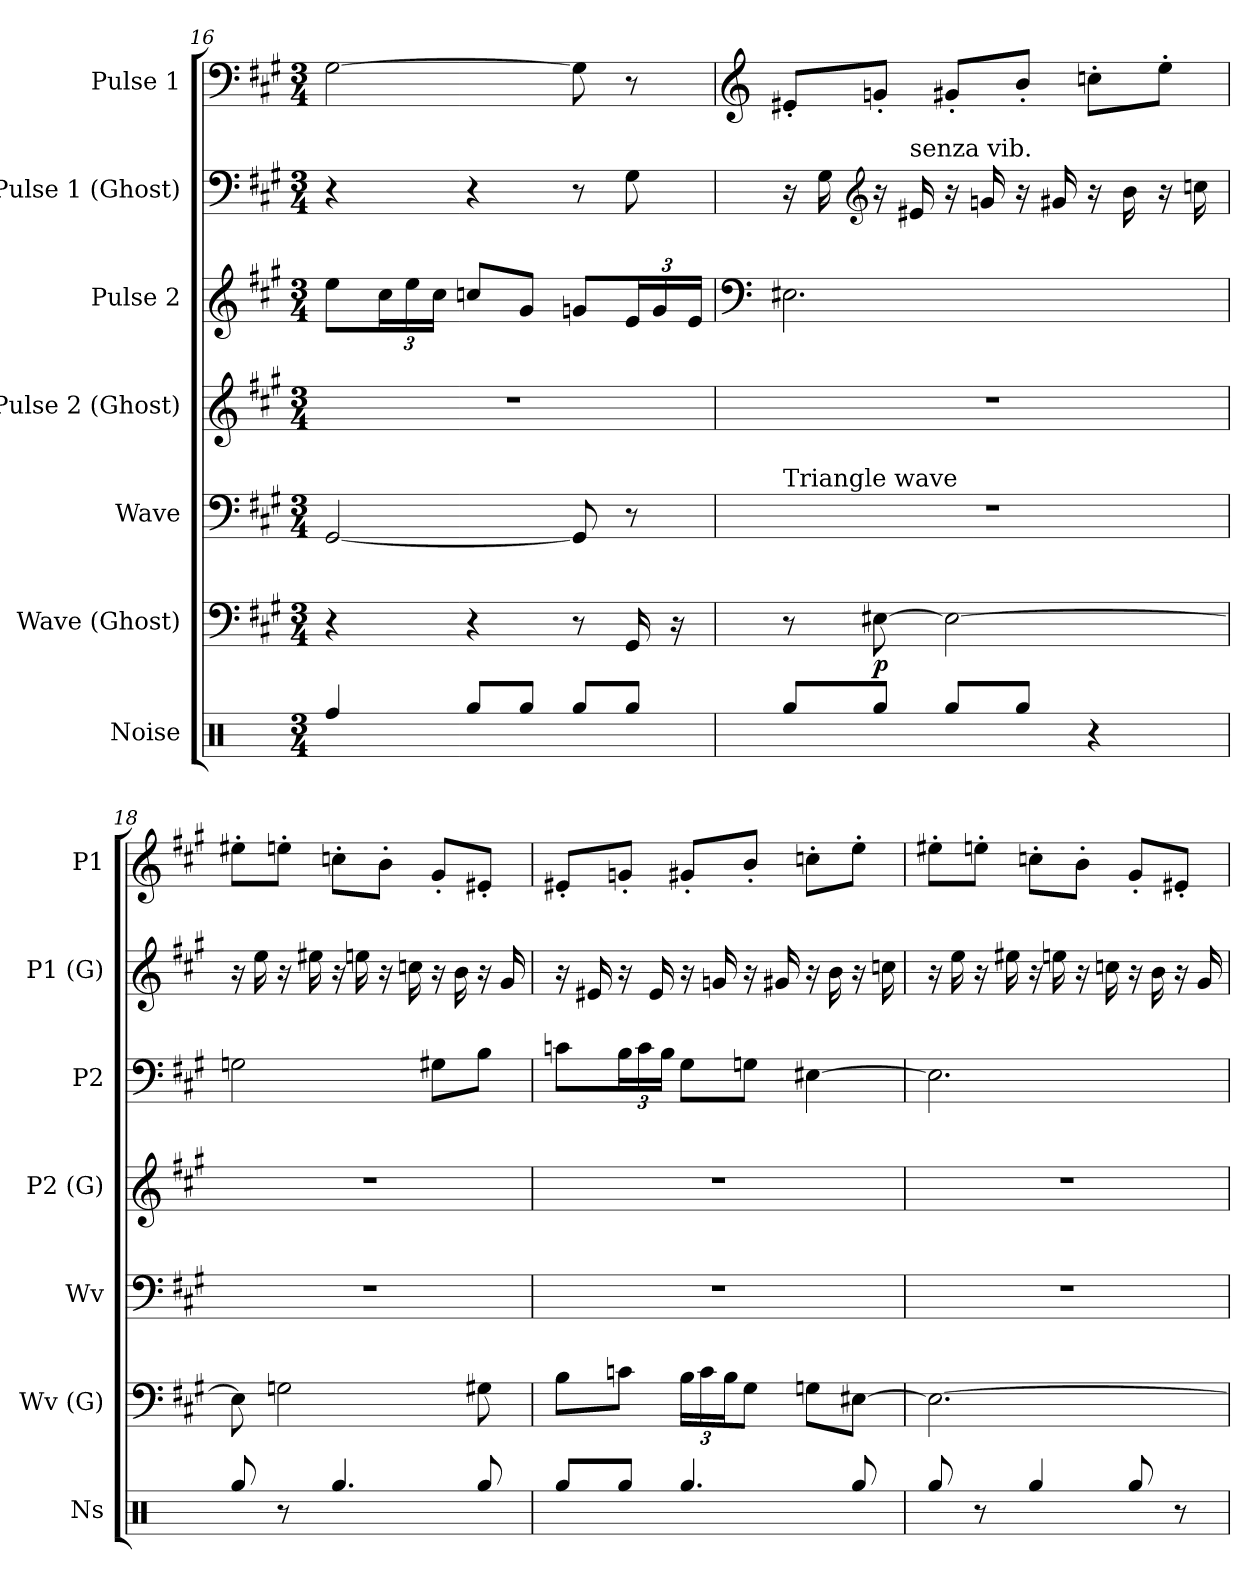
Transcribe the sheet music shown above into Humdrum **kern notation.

**kern	**kern	**dynam	**kern	**kern	**kern	**kern	**kern
*part7	*part6	*part6	*part5	*part4	*part3	*part2	*part1
*staff7	*staff6	*staff6	*staff5	*staff4	*staff3	*staff2	*staff1
*I"Noise	*I"Wave (Ghost)	*	*I"Wave	*I"Pulse 2 (Ghost)	*I"Pulse 2	*I"Pulse 1 (Ghost)	*I"Pulse 1
*I'Ns	*I'Wv (G)	*	*I'Wv	*I'P2 (G)	*I'P2	*I'P1 (G)	*I'P1
!!LO:LB:g=z
*clefX	*clefF4	*	*clefF4	*clefG2	*clefG2	*clefF4	*clefF4
*k[]	*k[f#c#g#]	*	*k[f#c#g#]	*k[f#c#g#]	*k[f#c#g#]	*k[f#c#g#]	*k[f#c#g#]
*M3/4	*M3/4	*	*M3/4	*M3/4	*M3/4	*M3/4	*M3/4
=16	=16	=16	=16	=16	=16	=16	=16
4Rff/	4r	.	[2GG#/	2.r	8ee\L	4r	[2G#\
*	*	*	*	*	*Xbrackettup	*	*
.	.	.	.	.	24cc#\L	.	.
.	.	.	.	.	24ee\	.	.
.	.	.	.	.	24cc#\JJ	.	.
8Rgg/L	4r	.	.	.	8ccn/L	4r	.
8Rgg/J	.	.	.	.	8g#i/J	.	.
8Rgg/L	8r	.	8GG#/]	.	8gn/L	8r	8G#\]
8Rgg/J	16GG#/	.	8r	.	24e/L	8G#\	8r
.	.	.	.	.	24g/	.	.
.	16r	.	.	.	.	.	.
.	.	.	.	.	24e/JJ	.	.
=17	=17	=17	=17	=17	=17	=17	=17
*	*	*	*	*	*clefF4	*	*clefG2
!	!	!	!LO:TX:a:t=Triangle wave	!	!	!	!
8Rgg/L	8r	.	2.r	2.r	2.E#X\	16r	8e#X'/L
.	.	.	.	.	.	16G#\	.
*	*	*	*	*	*	*clefG2	*
!	!	!LO:DY:b	!	!	!	!	!
8Rgg/J	[8E#X\	p	.	.	.	16r	8gn'/J
!	!	!	!	!	!	!LO:TX:a:t=senza vib.	!
.	.	.	.	.	.	16e#X/	.
8Rgg/L	2E#\_	.	.	.	.	16r	8g#X'/L
.	.	.	.	.	.	16gn/	.
8Rgg/J	.	.	.	.	.	16r	8b'/J
.	.	.	.	.	.	16g#X/	.
4r	.	.	.	.	.	16r	8ccn'\L
.	.	.	.	.	.	16b\	.
.	.	.	.	.	.	16r	8ee'\J
.	.	.	.	.	.	16ccn\	.
=18	=18	=18	=18	=18	=18	=18	=18
8Rgg/	8E#\]	.	2.r	2.r	2Gn\	16r	8ee#X'\L
.	.	.	.	.	.	16ee\	.
8r	2Gn\	.	.	.	.	16r	8een'\J
.	.	.	.	.	.	16ee#X\	.
4.Rgg/	.	.	.	.	.	16r	8ccn'\L
.	.	.	.	.	.	16een\	.
.	.	.	.	.	.	16r	8b'\J
.	.	.	.	.	.	16ccn\	.
.	.	.	.	.	8G#X\L	16r	8g#'/L
.	.	.	.	.	.	16b\	.
8Rgg/	8G#X\	.	.	.	8B\J	16r	8e#X'/J
.	.	.	.	.	.	16g#/	.
!!LO:PB:g=z
=19	=19	=19	=19	=19	=19	=19	=19
8Rgg/L	8B\L	.	2.r	2.r	8cn\L	16r	8e#X'/L
.	.	.	.	.	.	16e#X/	.
8Rgg/J	8cn\J	.	.	.	24B\L	16r	8gn'/J
.	.	.	.	.	24c\	.	.
.	.	.	.	.	.	16e#/	.
.	.	.	.	.	24B\JJ	.	.
*	*Xbrackettup	*	*	*	*	*	*
4.Rgg/	24B\LL	.	.	.	8G#\L	16r	8g#X'/L
.	24c\	.	.	.	.	.	.
.	.	.	.	.	.	16gn/	.
.	24B\J	.	.	.	.	.	.
.	8G#\J	.	.	.	8Gn\J	16r	8b'/J
.	.	.	.	.	.	16g#X/	.
.	8Gn\L	.	.	.	[4E#X\	16r	8ccn'\L
.	.	.	.	.	.	16b\	.
8Rgg/	[8E#X\J	.	.	.	.	16r	8ee'\J
.	.	.	.	.	.	16ccn\	.
=20	=20	=20	=20	=20	=20	=20	=20
8Rgg/	2.E#\_	.	2.r	2.r	2.E#\]	16r	8ee#X'\L
.	.	.	.	.	.	16ee\	.
8r	.	.	.	.	.	16r	8een'\J
.	.	.	.	.	.	16ee#X\	.
4Rgg/	.	.	.	.	.	16r	8ccn'\L
.	.	.	.	.	.	16een\	.
.	.	.	.	.	.	16r	8b'\J
.	.	.	.	.	.	16ccn\	.
8Rgg/	.	.	.	.	.	16r	8g#'/L
.	.	.	.	.	.	16b\	.
8r	.	.	.	.	.	16r	8e#X'/J
.	.	.	.	.	.	16g#/	.
=	=	=	=	=	=	=	=
*-	*-	*-	*-	*-	*-	*-	*-
